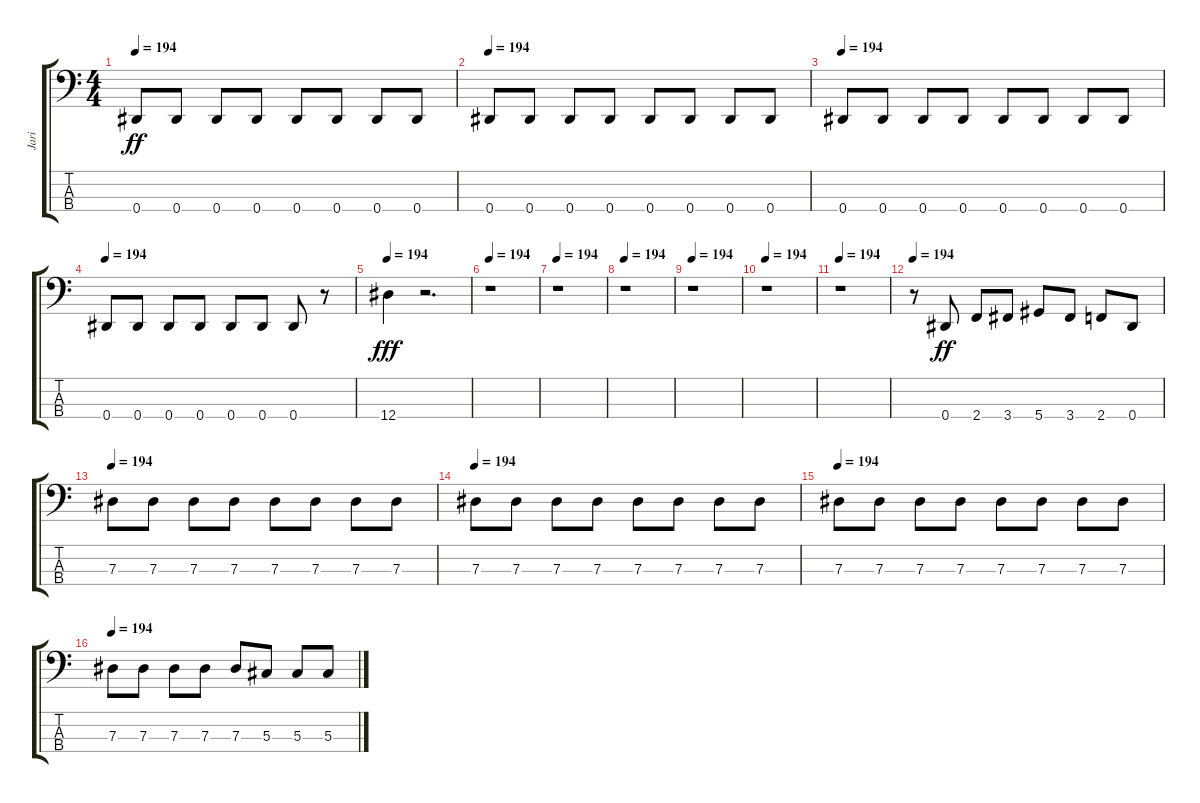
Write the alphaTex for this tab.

\track ("Jari" "Jari") {instrument electricbassfinger}
\staff {score tabs}
\tuning (Gb2 Db2 Ab1 Eb1) {hide}
\ts (4 4)
\tempo 194
\clef f4
\ks c
0.4.8{dy ff} 0.4.8 0.4.8 0.4.8 0.4.8 0.4.8 0.4.8 0.4.8 |
\tempo 194
0.4.8 0.4.8 0.4.8 0.4.8 0.4.8 0.4.8 0.4.8 0.4.8 |
\tempo 194
0.4.8 0.4.8 0.4.8 0.4.8 0.4.8 0.4.8 0.4.8 0.4.8 |
\tempo 194
0.4.8 0.4.8 0.4.8 0.4.8 0.4.8 0.4.8 0.4.8 r.8 |
\tempo 194
12.4.4{dy fff} r.2{d} |
\tempo 194
r.1 |
\tempo 194
r.1 |
\tempo 194
r.1 |
\tempo 194
r.1 |
\tempo 194
r.1 |
\tempo 194
r.1 |
\tempo 194
r.8 0.4.8{dy ff} 2.4.8 3.4.8 5.4.8 3.4.8 2.4.8 0.4.8 |
\tempo 194
7.3.8 7.3.8 7.3.8 7.3.8 7.3.8 7.3.8 7.3.8 7.3.8 |
\tempo 194
7.3.8 7.3.8 7.3.8 7.3.8 7.3.8 7.3.8 7.3.8 7.3.8 |
\tempo 194
7.3.8 7.3.8 7.3.8 7.3.8 7.3.8 7.3.8 7.3.8 7.3.8 |
\tempo 194
7.3.8 7.3.8 7.3.8 7.3.8 7.3.8 5.3.8 5.3.8 5.3.8
